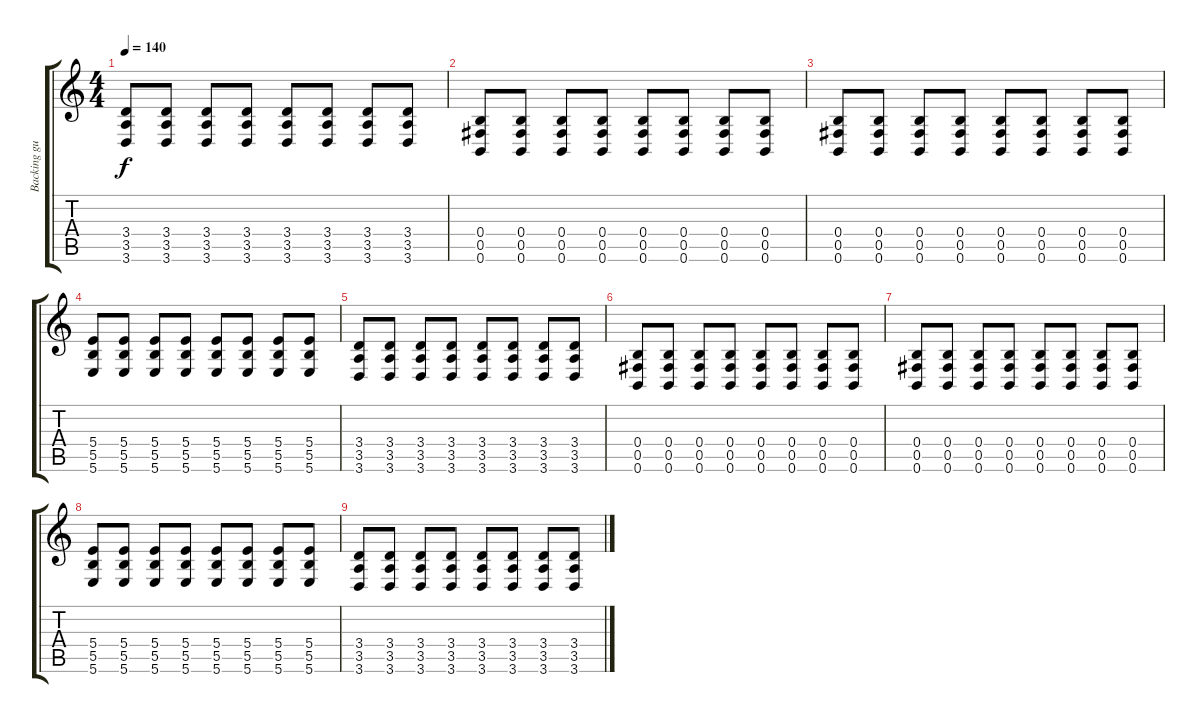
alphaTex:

\track ("Backing guitar" "Backing gu") {instrument distortionguitar}
\staff {score tabs}
\tuning (Db4 Ab3 E3 B2 Gb2 B1) {hide}
\ts (4 4)
\tempo 140
\clef g2
\ks c
(3.4 3.5 3.6).8{dy f} (3.4 3.5 3.6).8 (3.4 3.5 3.6).8 (3.4 3.5 3.6).8 (3.4 3.5 3.6).8 (3.4 3.5 3.6).8 (3.4 3.5 3.6).8 (3.4 3.5 3.6).8 |
(0.4 0.5 0.6).8 (0.4 0.5 0.6).8 (0.4 0.5 0.6).8 (0.4 0.5 0.6).8 (0.4 0.5 0.6).8 (0.4 0.5 0.6).8 (0.4 0.5 0.6).8 (0.4 0.5 0.6).8 |
(0.4 0.5 0.6).8 (0.4 0.5 0.6).8 (0.4 0.5 0.6).8 (0.4 0.5 0.6).8 (0.4 0.5 0.6).8 (0.4 0.5 0.6).8 (0.4 0.5 0.6).8 (0.4 0.5 0.6).8 |
(5.4 5.5 5.6).8 (5.4 5.5 5.6).8 (5.4 5.5 5.6).8 (5.4 5.5 5.6).8 (5.4 5.5 5.6).8 (5.4 5.5 5.6).8 (5.4 5.5 5.6).8 (5.4 5.5 5.6).8 |
(3.4 3.5 3.6).8 (3.4 3.5 3.6).8 (3.4 3.5 3.6).8 (3.4 3.5 3.6).8 (3.4 3.5 3.6).8 (3.4 3.5 3.6).8 (3.4 3.5 3.6).8 (3.4 3.5 3.6).8 |
(0.4 0.5 0.6).8 (0.4 0.5 0.6).8 (0.4 0.5 0.6).8 (0.4 0.5 0.6).8 (0.4 0.5 0.6).8 (0.4 0.5 0.6).8 (0.4 0.5 0.6).8 (0.4 0.5 0.6).8 |
(0.4 0.5 0.6).8 (0.4 0.5 0.6).8 (0.4 0.5 0.6).8 (0.4 0.5 0.6).8 (0.4 0.5 0.6).8 (0.4 0.5 0.6).8 (0.4 0.5 0.6).8 (0.4 0.5 0.6).8 |
(5.4 5.5 5.6).8 (5.4 5.5 5.6).8 (5.4 5.5 5.6).8 (5.4 5.5 5.6).8 (5.4 5.5 5.6).8 (5.4 5.5 5.6).8 (5.4 5.5 5.6).8 (5.4 5.5 5.6).8 |
(3.4 3.5 3.6).8 (3.4 3.5 3.6).8 (3.4 3.5 3.6).8 (3.4 3.5 3.6).8 (3.4 3.5 3.6).8 (3.4 3.5 3.6).8 (3.4 3.5 3.6).8 (3.4 3.5 3.6).8
